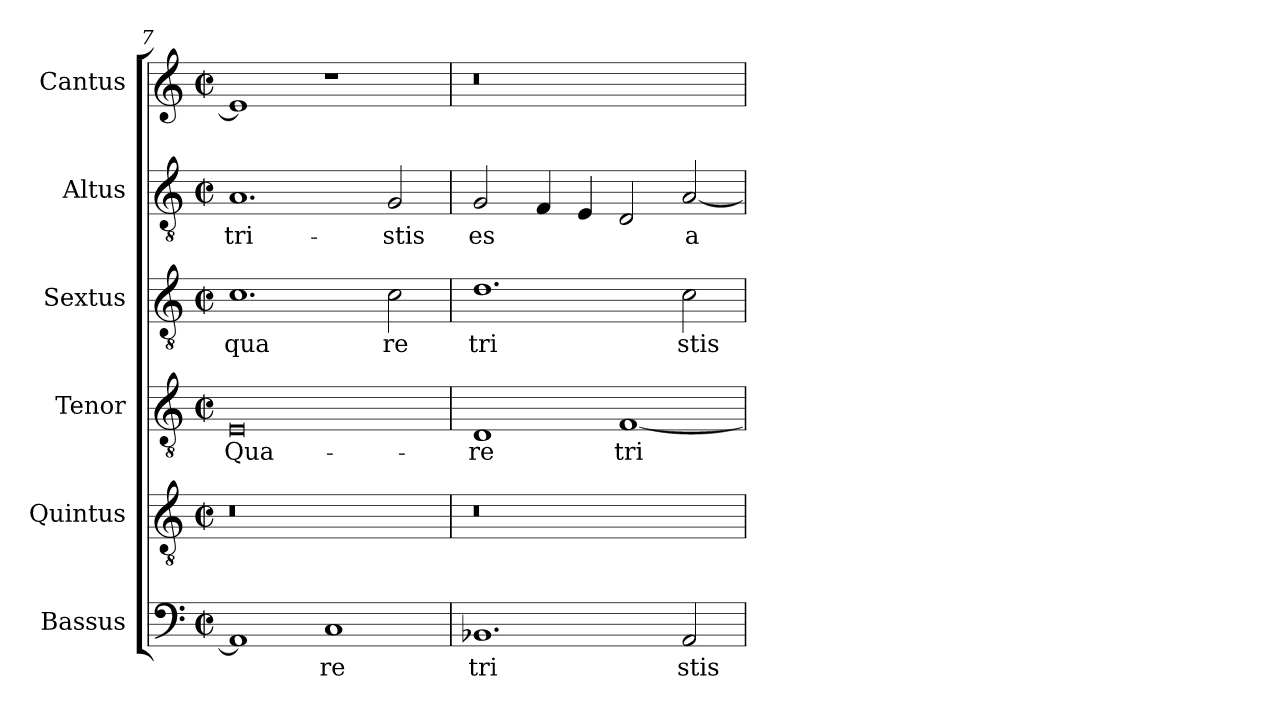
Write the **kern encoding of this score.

**kern	**text	**kern	**kern	**text	**kern	**text	**kern	**text	**kern	**text
*part6	*part6	*part5	*part4	*part4	*part3	*part3	*part2	*part2	*part1	*part1
*staff6	*staff6	*staff5	*staff4	*staff4	*staff3	*staff3	*staff2	*staff2	*staff1	*staff1
*I"Bassus	*	*I"Quintus	*I"Tenor	*	*I"Sextus	*	*I"Altus	*	*I"Cantus	*
*clefF4	*	*clefGv2	*clefGv2	*	*clefGv2	*	*clefGv2	*	*clefG2	*
*k[]	*	*k[]	*k[]	*	*k[]	*	*k[]	*	*k[]	*
*C:	*	*C:	*C:	*	*C:	*	*C:	*	*C:	*
*M2/2	*	*M2/2	*M2/2	*	*M2/2	*	*M2/2	*	*M2/2	*
*met(c|)	*	*met(c|)	*met(c|)	*	*met(c|)	*	*met(c|)	*	*met(c|)	*
=7	=7	=7	=7	=7	=7	=7	=7	=7	=7	=7
!	!LO:LY:b	!	!	!LO:LY:b:cj	!	!LO:LY:b:cj	!	!LO:LY:b:cj	!	!LO:LY:b
1AA]	--	0r	0E	Qua-	1.c	qua	1.A	tri-	1e]	.
!	!LO:LY:b	!	!	!	!	!	!	!	!	!
1C	-re	.	.	.	.	.	.	.	1r	.
!	!	!	!	!	!	!LO:LY:b:cj	!	!LO:LY:b:cj	!	!
.	.	.	.	.	2c\	re	2G/	-stis	.	.
!!LO:LB:g=z
=8	=8	=8	=8	=8	=8	=8	=8	=8	=8	=8
!	!LO:LY:b	!	!	!LO:LY:b:cj	!	!LO:LY:b:cj	!	!LO:LY:b:cj	!	!
1.BB-X	tri	0r	1D	-re	1.d	tri	2G/	es	0r	.
!	!	!	!	!	!	!	!	!LO:LY:b:cj	!	!
.	.	.	.	.	.	.	4F/	.	.	.
!	!	!	!	!	!	!	!	!LO:LY:b:cj	!	!
.	.	.	.	.	.	.	4E/	.	.	.
!	!	!	!	!LO:LY:b:cj	!	!	!	!LO:LY:b:cj	!	!
.	.	.	[<1F	tri-	.	.	2D/	.	.	.
!	!LO:LY:b	!	!	!	!	!LO:LY:b:cj	!	!LO:LY:b:cj	!	!
2AA/	stis	.	.	.	2c\	stis	[<2A/	a-	.	.
=	=	=	=	=	=	=	=	=	=	=
*-	*-	*-	*-	*-	*-	*-	*-	*-	*-	*-
